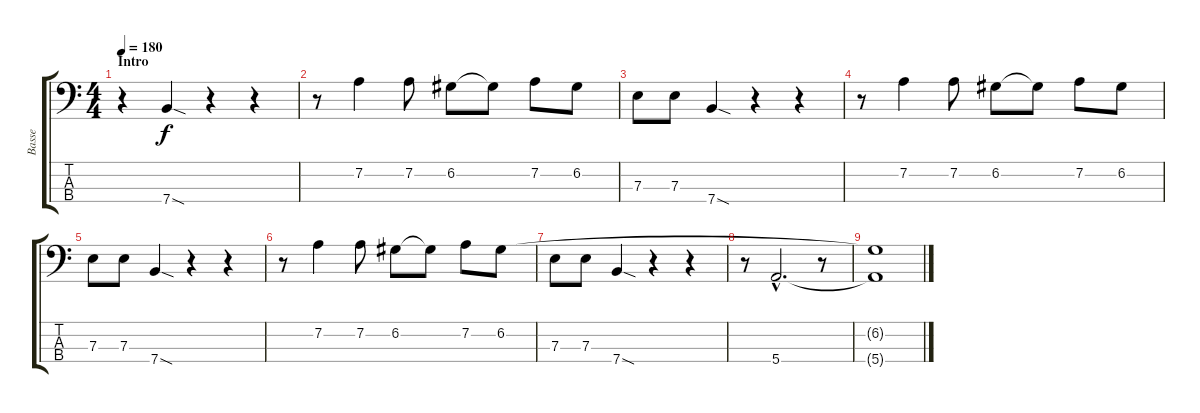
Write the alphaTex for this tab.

\track ("Basse" "Basse") {instrument electricbassfinger}
\staff {score tabs}
\tuning (G2 D2 A1 E1) {hide}
\ts (4 4)
\section ("" "Intro")
\tempo 180
\clef f4
\ks c
r.4{dy f instrument electricbassfinger} 7.4{sod}.4 r.4 r.4 |
r.8 7.2.4 7.2.8 6.2.8 6.2{t}.8 7.2.8 6.2.8 |
7.3.8 7.3.8 7.4{sod}.4 r.4 r.4 |
r.8 7.2.4 7.2.8 6.2.8 6.2{t}.8 7.2.8 6.2.8 |
7.3.8 7.3.8 7.4{sod}.4 r.4 r.4 |
r.8 7.2.4 7.2.8 6.2.8 6.2{t}.8 7.2.8 6.2.8 |
7.3.8 7.3.8 7.4{sod}.4 r.4 r.4 |
r.8 5.4{hac}.2{d} r.8 |
(6.2{t} 5.4{t}).1
